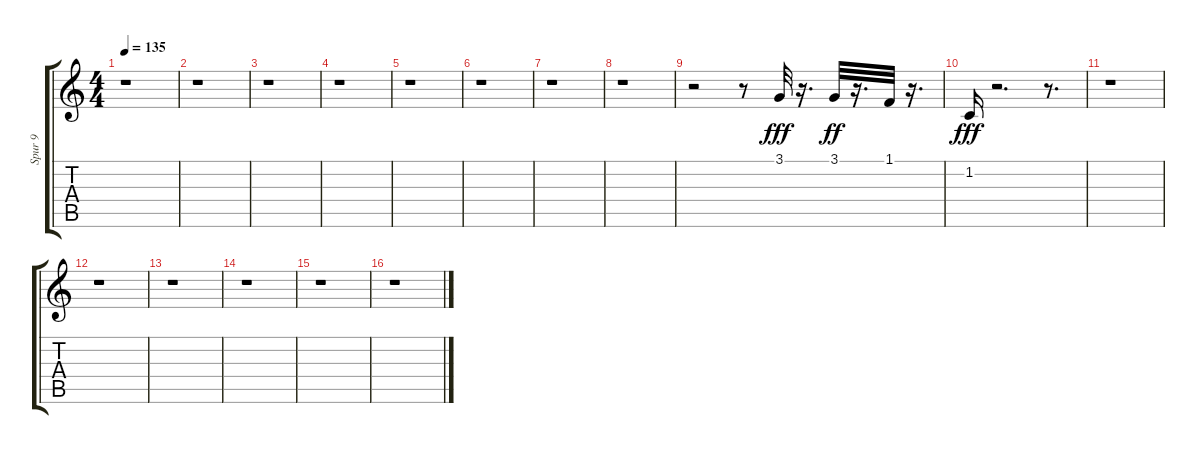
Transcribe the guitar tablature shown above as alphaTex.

\track ("Spur 9" "Spur 9") {instrument synthdrum}
\staff {score tabs}
\tuning (E4 B3 G3 D3 A2 E2) {hide}
\ts (4 4)
\tempo 135
\clef g2
\ks c
r.1{dy fff} |
r.1 |
r.1 |
r.1 |
r.1 |
r.1 |
r.1 |
r.1 |
r.2 r.8 3.1.32 r.16{d} 3.1.32{dy ff} r.16{d} 1.1.32 r.16{d} |
1.2.16{dy fff} r.2{d} r.8{d} |
r.1 |
r.1 |
r.1 |
r.1 |
r.1 |
r.1
